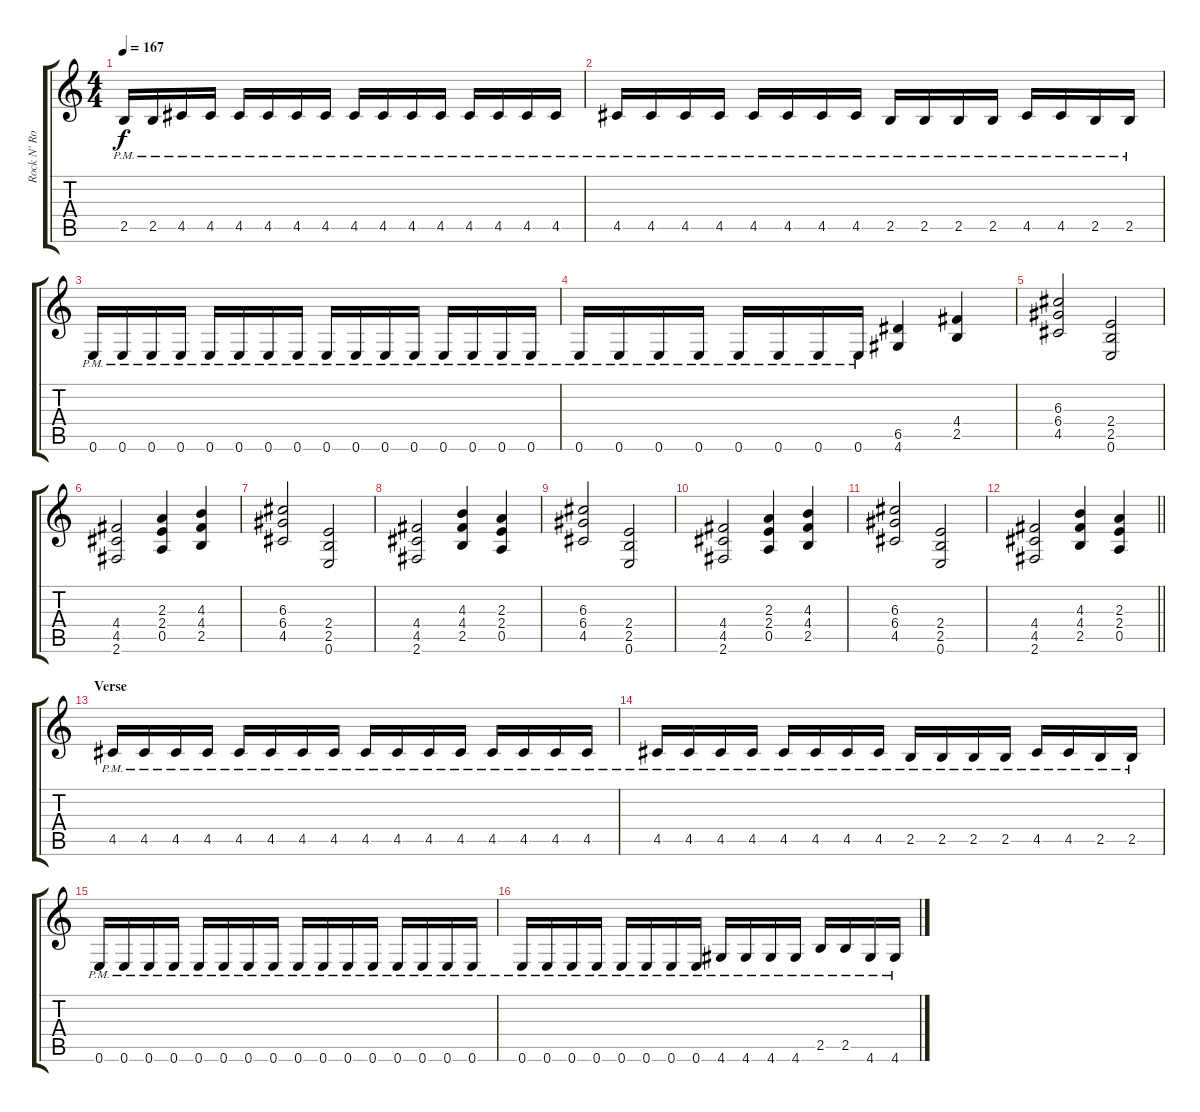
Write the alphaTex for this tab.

\track ("Rock N' Rolf" "Rock N' Ro") {instrument distortionguitar}
\staff {score tabs}
\tuning (E4 B3 G3 D3 A2 E2) {hide}
\ts (4 4)
\tempo 167
\clef g2
\ks c
2.5{pm}.16{dy f} 2.5{pm}.16 4.5{pm}.16 4.5{pm}.16 4.5{pm}.16 4.5{pm}.16 4.5{pm}.16 4.5{pm}.16 4.5{pm}.16 4.5{pm}.16 4.5{pm}.16 4.5{pm}.16 4.5{pm}.16 4.5{pm}.16 4.5{pm}.16 4.5{pm}.16 |
4.5{pm}.16 4.5{pm}.16 4.5{pm}.16 4.5{pm}.16 4.5{pm}.16 4.5{pm}.16 4.5{pm}.16 4.5{pm}.16 2.5{pm}.16 2.5{pm}.16 2.5{pm}.16 2.5{pm}.16 4.5{pm}.16 4.5{pm}.16 2.5{pm}.16 2.5{pm}.16 |
0.6{pm}.16 0.6{pm}.16 0.6{pm}.16 0.6{pm}.16 0.6{pm}.16 0.6{pm}.16 0.6{pm}.16 0.6{pm}.16 0.6{pm}.16 0.6{pm}.16 0.6{pm}.16 0.6{pm}.16 0.6{pm}.16 0.6{pm}.16 0.6{pm}.16 0.6{pm}.16 |
0.6{pm}.16 0.6{pm}.16 0.6{pm}.16 0.6{pm}.16 0.6{pm}.16 0.6{pm}.16 0.6{pm}.16 0.6{pm}.16 (6.5 4.6).4 (4.4 2.5).4 |
(6.3 6.4 4.5).2 (2.4 2.5 0.6).2 |
(4.4 4.5 2.6).2 (2.3 2.4 0.5).4 (4.3 4.4 2.5).4 |
(6.3 6.4 4.5).2 (2.4 2.5 0.6).2 |
(4.4 4.5 2.6).2 (4.3 4.4 2.5).4 (2.3 2.4 0.5).4 |
(6.3 6.4 4.5).2 (2.4 2.5 0.6).2 |
(4.4 4.5 2.6).2 (2.3 2.4 0.5).4 (4.3 4.4 2.5).4 |
(6.3 6.4 4.5).2 (2.4 2.5 0.6).2 |
\barLineRight lightlight
(4.4 4.5 2.6).2 (4.3 4.4 2.5).4 (2.3 2.4 0.5).4 |
\section ("" "Verse")
4.5{pm}.16 4.5{pm}.16 4.5{pm}.16 4.5{pm}.16 4.5{pm}.16 4.5{pm}.16 4.5{pm}.16 4.5{pm}.16 4.5{pm}.16 4.5{pm}.16 4.5{pm}.16 4.5{pm}.16 4.5{pm}.16 4.5{pm}.16 4.5{pm}.16 4.5{pm}.16 |
4.5{pm}.16 4.5{pm}.16 4.5{pm}.16 4.5{pm}.16 4.5{pm}.16 4.5{pm}.16 4.5{pm}.16 4.5{pm}.16 2.5{pm}.16 2.5{pm}.16 2.5{pm}.16 2.5{pm}.16 4.5{pm}.16 4.5{pm}.16 2.5{pm}.16 2.5{pm}.16 |
0.6{pm}.16 0.6{pm}.16 0.6{pm}.16 0.6{pm}.16 0.6{pm}.16 0.6{pm}.16 0.6{pm}.16 0.6{pm}.16 0.6{pm}.16 0.6{pm}.16 0.6{pm}.16 0.6{pm}.16 0.6{pm}.16 0.6{pm}.16 0.6{pm}.16 0.6{pm}.16 |
0.6{pm}.16 0.6{pm}.16 0.6{pm}.16 0.6{pm}.16 0.6{pm}.16 0.6{pm}.16 0.6{pm}.16 0.6{pm}.16 4.6{pm}.16 4.6{pm}.16 4.6{pm}.16 4.6{pm}.16 2.5{pm}.16 2.5{pm}.16 4.6{pm}.16 4.6{pm}.16
